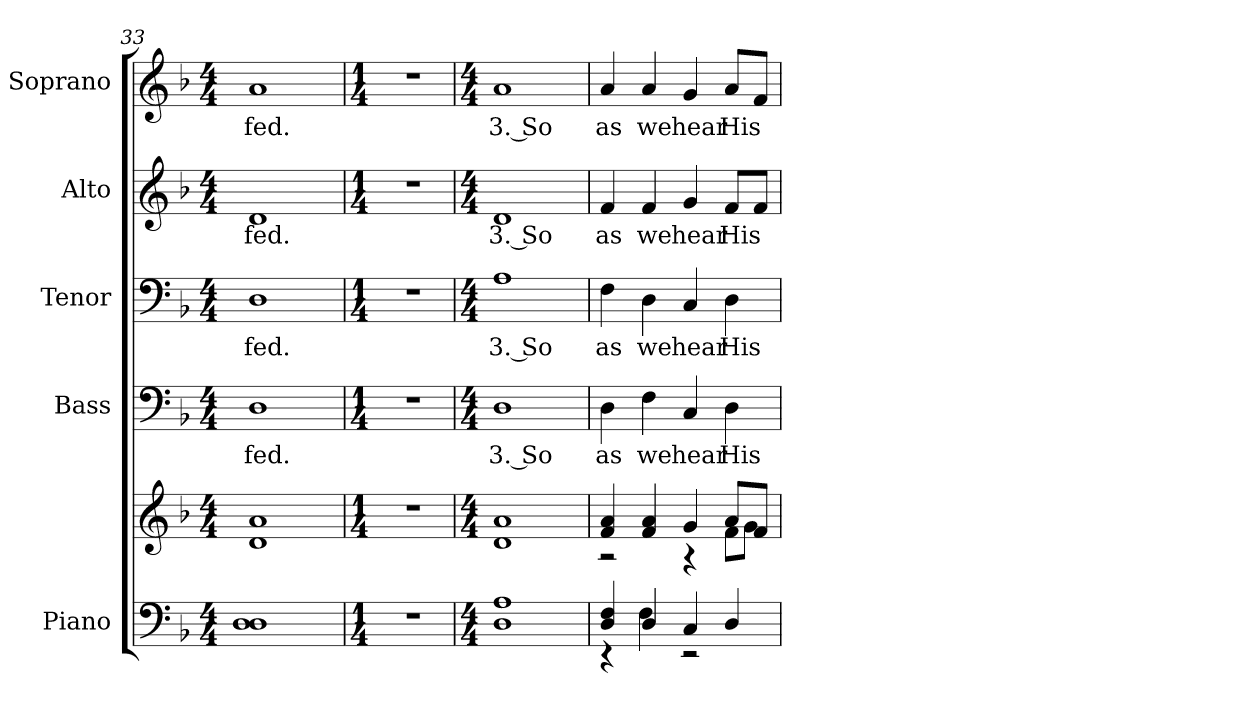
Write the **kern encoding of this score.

**kern	**kern	**kern	**text	**kern	**text	**kern	**text	**kern	**text
*part5	*part5	*part4	*part4	*part3	*part3	*part2	*part2	*part1	*part1
*staff6	*staff5	*staff4	*staff4	*staff3	*staff3	*staff2	*staff2	*staff1	*staff1
*I"Piano	*	*I"Bass	*	*I"Tenor	*	*I"Alto	*	*I"Soprano	*
*I'Pno.	*	*I'B.	*	*I'T.	*	*I'A.	*	*I'S.	*
!!LO:PB:g=z
*clefF4	*clefG2	*clefF4	*	*clefF4	*	*clefG2	*	*clefG2	*
*k[b-]	*k[b-]	*k[b-]	*	*k[b-]	*	*k[b-]	*	*k[b-]	*
*F:	*F:	*F:	*	*F:	*	*F:	*	*F:	*
*M4/4	*M4/4	*M4/4	*	*M4/4	*	*M4/4	*	*M4/4	*
=33	=33	=33	=33	=33	=33	=33	=33	=33	=33
!	!	!	!LO:LY:b:color=#000000	!	!	!	!	!	!
!	!	!	!	!	!LO:LY:b:color=#000000	!	!	!	!
!	!	!	!	!	!	!	!LO:LY:b:color=#000000	!	!
!	!	!	!	!	!	!	!	!	!LO:LY:b:color=#000000
1Di 1Di	1di 1ai	1Di	fed.	1Di	fed.	1di	fed.	1ai	fed.
=34	=34	=34	=34	=34	=34	=34	=34	=34	=34
*M1/4	*M1/4	*M1/4	*	*M1/4	*	*M1/4	*	*M1/4	*
!LO:N:vis=1	!LO:N:vis=1	!LO:N:vis=1	!	!LO:N:vis=1	!	!LO:N:vis=1	!	!LO:N:vis=1	!
4r	4r	4r	.	4r	.	4r	.	4r	.
=35	=35	=35	=35	=35	=35	=35	=35	=35	=35
*M4/4	*M4/4	*M4/4	*	*M4/4	*	*M4/4	*	*M4/4	*
!	!	!	!LO:LY:b:color=#000000	!	!	!	!	!	!
!	!	!	!	!	!LO:LY:b:color=#000000	!	!	!	!
!	!	!	!	!	!	!	!LO:LY:b:color=#000000	!	!
!	!	!	!	!	!	!	!	!	!LO:LY:b:color=#000000
1Di 1Ai	1di 1ai	1Di	3. So	1Ai	3. So	1di	3. So	1ai	3. So
=36	=36	=36	=36	=36	=36	=36	=36	=36	=36
*^	*^	*	*	*	*	*	*	*	*
!	!	!	!	!	!LO:LY:b:color=#000000	!	!	!	!	!	!
!	!	!	!	!	!	!	!LO:LY:b:color=#000000	!	!	!	!
!	!	!	!	!	!	!	!	!	!LO:LY:b:color=#000000	!	!
!	!	!	!	!	!	!	!	!	!	!	!LO:LY:b:color=#000000
4Di/ 4Fi	4r	4fi/ 4ai	2r	4Di\	as	4Fi\	as	4fi/	as	4ai/	as
!	!	!	!	!	!LO:LY:b:color=#000000	!	!	!	!	!	!
!	!	!	!	!	!	!	!LO:LY:b:color=#000000	!	!	!	!
!	!	!	!	!	!	!	!	!	!LO:LY:b:color=#000000	!	!
!	!	!	!	!	!	!	!	!	!	!	!LO:LY:b:color=#000000
4Di/	4Fi\	4fi/ 4ai	.	4Fi\	we	4Di\	we	4fi/	we	4ai/	we
!	!	!	!	!	!LO:LY:b:color=#000000	!	!	!	!	!	!
!	!	!	!	!	!	!	!LO:LY:b:color=#000000	!	!	!	!
!	!	!	!	!	!	!	!	!	!LO:LY:b:color=#000000	!	!
!	!	!	!	!	!	!	!	!	!	!	!LO:LY:b:color=#000000
4Ci/	2r	4gi/	4r	4Ci/	hear	4Ci/	hear	4gi/	hear	4gi/	hear
!	!	!	!	!	!LO:LY:b:color=#000000	!	!	!	!	!	!
!	!	!	!	!	!	!	!LO:LY:b:color=#000000	!	!	!	!
!	!	!	!	!	!	!	!	!	!LO:LY:b:color=#000000	!	!
!	!	!	!	!	!	!	!	!	!	!	!LO:LY:b:color=#000000
4Di/	.	8ai/L	8fi\L	4Di\	His	4Di\	His	8fi/L	His	8ai/L	His
.	.	8fi/J	8gi\J	.	.	.	.	8fi/J	.	8fi/J	.
*v	*v	*	*	*	*	*	*	*	*	*	*
*	*v	*v	*	*	*	*	*	*	*	*
=	=	=	=	=	=	=	=	=	=
*-	*-	*-	*-	*-	*-	*-	*-	*-	*-
